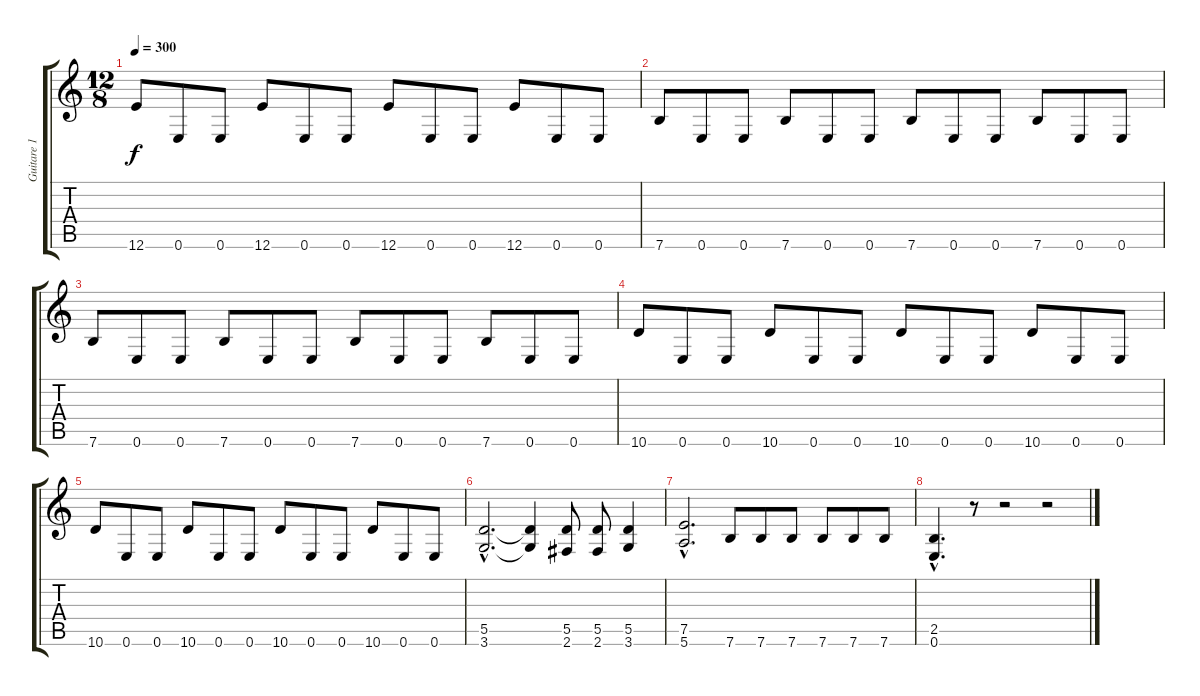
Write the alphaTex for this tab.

\track ("Guitare 1" "Guitare 1") {instrument distortionguitar}
\staff {score tabs}
\tuning (E4 B3 G3 D3 A2 E2) {hide}
\ts (12 8)
\tempo 300
\clef g2
\ks c
12.6.8{dy f} 0.6.8 0.6.8 12.6.8 0.6.8 0.6.8 12.6.8 0.6.8 0.6.8 12.6.8 0.6.8 0.6.8 |
7.6.8 0.6.8 0.6.8 7.6.8 0.6.8 0.6.8 7.6.8 0.6.8 0.6.8 7.6.8 0.6.8 0.6.8 |
7.6.8 0.6.8 0.6.8 7.6.8 0.6.8 0.6.8 7.6.8 0.6.8 0.6.8 7.6.8 0.6.8 0.6.8 |
10.6.8 0.6.8 0.6.8 10.6.8 0.6.8 0.6.8 10.6.8 0.6.8 0.6.8 10.6.8 0.6.8 0.6.8 |
10.6.8 0.6.8 0.6.8 10.6.8 0.6.8 0.6.8 10.6.8 0.6.8 0.6.8 10.6.8 0.6.8 0.6.8 |
(5.5{hac} 3.6{hac}).2{d} (5.5{t} 3.6{t}).4 (5.5 2.6).8 (5.5 2.6).8 (5.5 3.6).4 |
(7.5{hac} 5.6{hac}).2{d} 7.6.8 7.6.8 7.6.8 7.6.8 7.6.8 7.6.8 |
(2.5{hac} 0.6{hac}).4{d} r.8 r.2 r.2
